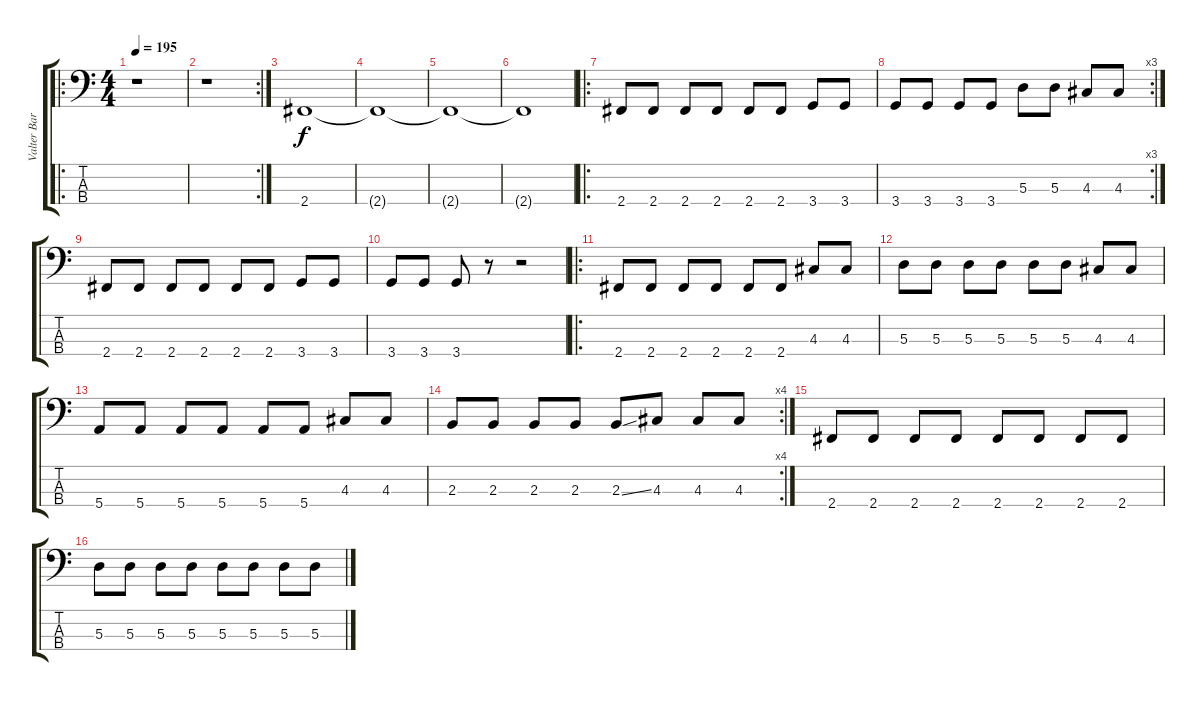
\track ("Valter Barros" "Valter Bar") {instrument electricbasspick}
\staff {score tabs}
\tuning (G2 D2 A1 E1) {hide}
\ro
\ts (4 4)
\tempo 195
\clef f4
\ks c
r.1{dy f instrument electricbasspick} |
\rc 2
r.1 |
2.4.1 |
2.4{t}.1 |
2.4{t}.1 |
2.4{t}.1 |
\ro
2.4.8 2.4.8 2.4.8 2.4.8 2.4.8 2.4.8 3.4.8 3.4.8 |
\rc 3
3.4.8 3.4.8 3.4.8 3.4.8 5.3.8 5.3.8 4.3.8 4.3.8 |
2.4.8 2.4.8 2.4.8 2.4.8 2.4.8 2.4.8 3.4.8 3.4.8 |
3.4.8 3.4.8 3.4.8 r.8 r.2 |
\ro
2.4.8 2.4.8 2.4.8 2.4.8 2.4.8 2.4.8 4.3.8 4.3.8 |
5.3.8 5.3.8 5.3.8 5.3.8 5.3.8 5.3.8 4.3.8 4.3.8 |
5.4.8 5.4.8 5.4.8 5.4.8 5.4.8 5.4.8 4.3.8 4.3.8 |
\rc 4
2.3.8 2.3.8 2.3.8 2.3.8 2.3{ss}.8 4.3.8 4.3.8 4.3.8 |
2.4.8 2.4.8 2.4.8 2.4.8 2.4.8 2.4.8 2.4.8 2.4.8 |
5.3.8 5.3.8 5.3.8 5.3.8 5.3.8 5.3.8 5.3.8 5.3.8
